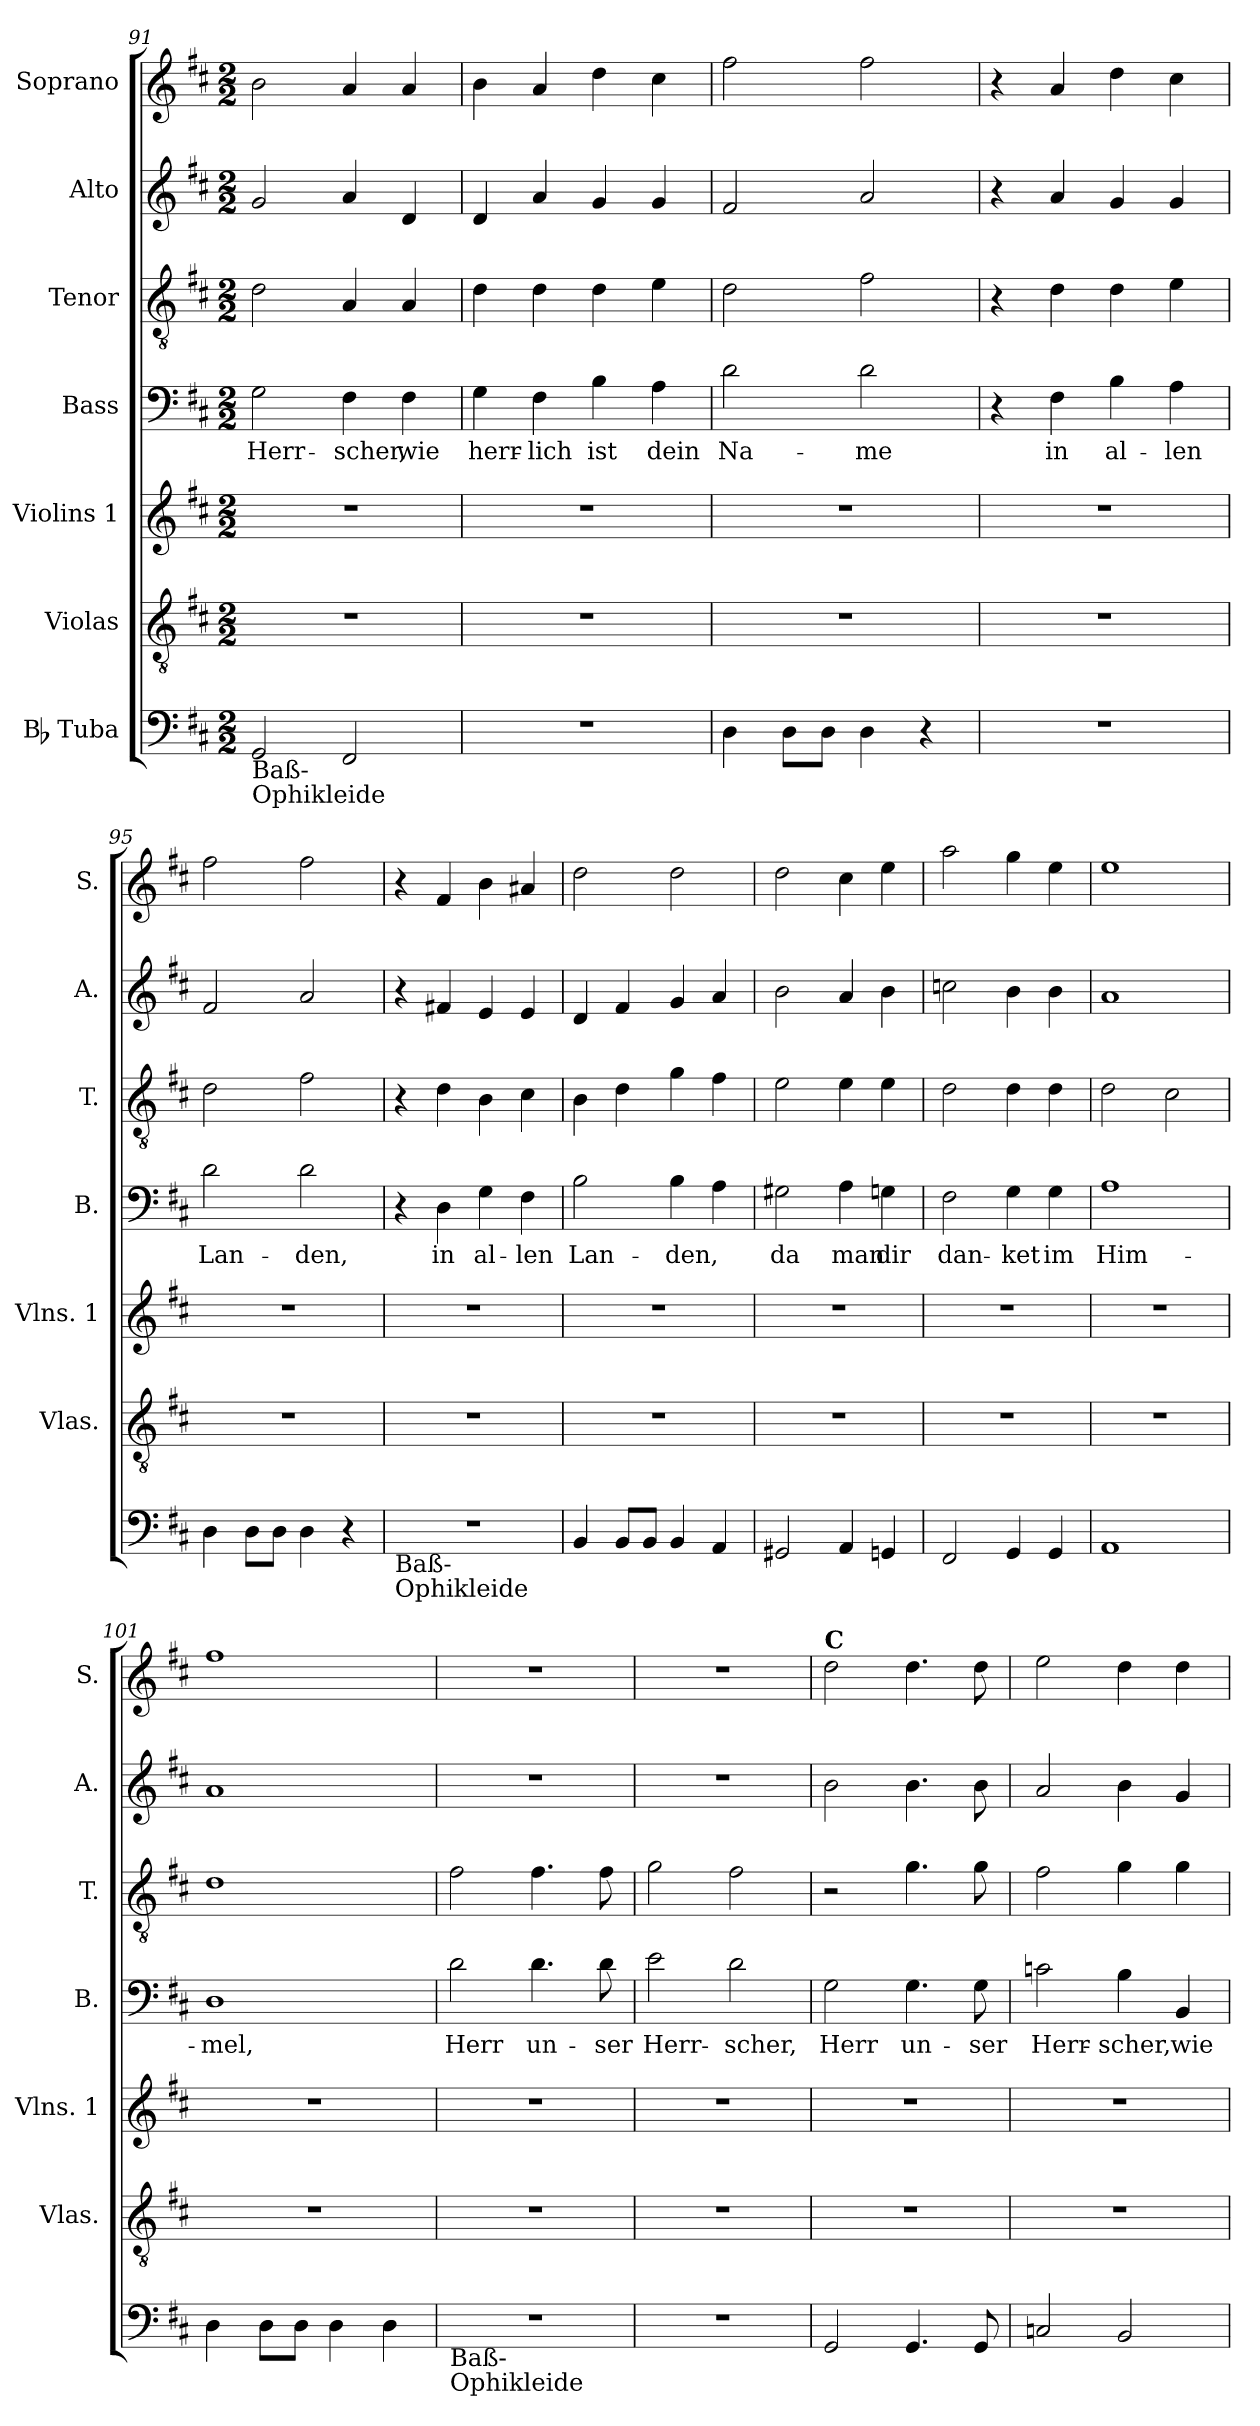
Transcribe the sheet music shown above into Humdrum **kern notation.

**kern	**kern	**kern	**kern	**text	**kern	**kern	**kern
*part7	*part6	*part5	*part4	*part4	*part3	*part2	*part1
*staff7	*staff6	*staff5	*staff4	*staff4	*staff3	*staff2	*staff1
*I"Bb Tuba	*I"Violas	*I"Violins 1	*I"Bass	*	*I"Tenor	*I"Alto	*I"Soprano
*	*I'Vlas.	*I'Vlns. 1	*I'B.	*	*I'T.	*I'A.	*I'S.
*clefF4	*clefGv2	*clefG2	*clefF4	*	*clefGv2	*clefG2	*clefG2
*k[f#c#]	*k[f#c#]	*k[f#c#]	*k[f#c#]	*	*k[f#c#]	*k[f#c#]	*k[f#c#]
*M2/2	*M2/2	*M2/2	*M2/2	*	*M2/2	*M2/2	*M2/2
=91	=91	=91	=91	=91	=91	=91	=91
!LO:TX:b:t=Baß-	!	!	!	!	!	!	!
!LO:TX:b:t=Ophikleide	!	!	!	!	!	!	!
2GG/	1r	1r	2G\	Herr-	2d\	2g/	2b\
2FF#/	.	.	4F#\	-scher,	4A/	4a/	4a/
.	.	.	4F#\	wie	4A/	4d/	4a/
=92	=92	=92	=92	=92	=92	=92	=92
1r	1r	1r	4G\	herr-	4d\	4d/	4b\
.	.	.	4F#\	-lich	4d\	4a/	4a/
.	.	.	4B\	ist	4d\	4g/	4dd\
.	.	.	4A\	dein	4e\	4g/	4cc#\
=93	=93	=93	=93	=93	=93	=93	=93
4D\	1r	1r	2d\	Na-	2d\	2f#/	2ff#\
8D\L	.	.	.	.	.	.	.
8D\J	.	.	.	.	.	.	.
4D\	.	.	2d\	-me	2f#\	2a/	2ff#\
4r	.	.	.	.	.	.	.
=94	=94	=94	=94	=94	=94	=94	=94
1r	1r	1r	4r	.	4r	4r	4r
.	.	.	4F#\	in	4d\	4a/	4a/
.	.	.	4B\	al-	4d\	4g/	4dd\
.	.	.	4A\	-len	4e\	4g/	4cc#\
!!LO:PB:g=z
=95	=95	=95	=95	=95	=95	=95	=95
4D\	1r	1r	2d\	Lan-	2d\	2f#/	2ff#\
8D\L	.	.	.	.	.	.	.
8D\J	.	.	.	.	.	.	.
4D\	.	.	2d\	-den,	2f#\	2a/	2ff#\
4r	.	.	.	.	.	.	.
=96	=96	=96	=96	=96	=96	=96	=96
!LO:TX:b:t=Baß-	!	!	!	!	!	!	!
!LO:TX:b:t=Ophikleide	!	!	!	!	!	!	!
1r	1r	1r	4r	.	4r	4r	4r
.	.	.	4D\	in	4d\	4f#X/	4f#/
.	.	.	4G\	al-	4B\	4e/	4b\
.	.	.	4F#\	-len	4c#\	4e/	4a#X/
=97	=97	=97	=97	=97	=97	=97	=97
4BB/	1r	1r	2B\	Lan-	4B\	4d/	2dd\
8BB/L	.	.	.	.	4d\	4f#/	.
8BB/J	.	.	.	.	.	.	.
4BB/	.	.	4B\	-den,	4g\	4g/	2dd\
4AA/	.	.	4A\	.	4f#\	4a/	.
=98	=98	=98	=98	=98	=98	=98	=98
2GG#X/	1r	1r	2G#X\	da	2e\	2b\	2dd\
4AA/	.	.	4A\	man	4e\	4a/	4cc#\
4GGn/	.	.	4Gn\	dir	4e\	4b\	4ee\
=99	=99	=99	=99	=99	=99	=99	=99
2FF#/	1r	1r	2F#\	dan-	2d\	2ccn\	2aa\
4GG/	.	.	4G\	-ket	4d\	4b\	4gg\
4GG/	.	.	4G\	im	4d\	4b\	4ee\
=100	=100	=100	=100	=100	=100	=100	=100
1AA	1r	1r	1A	Him-	2d\	1a	1ee
.	.	.	.	.	2c#\	.	.
!!LO:LB:g=z
=101	=101	=101	=101	=101	=101	=101	=101
4D\	1r	1r	1D	-mel,	1d	1a	1ff#
8D\L	.	.	.	.	.	.	.
8D\J	.	.	.	.	.	.	.
4D\	.	.	.	.	.	.	.
4D\	.	.	.	.	.	.	.
=102	=102	=102	=102	=102	=102	=102	=102
!LO:TX:b:t=Baß-	!	!	!	!	!	!	!
!LO:TX:b:t=Ophikleide	!	!	!	!	!	!	!
1r	1r	1r	2d\	Herr	2f#\	1r	1r
.	.	.	4.d\	un-	4.f#\	.	.
.	.	.	8d\	-ser	8f#\	.	.
=103	=103	=103	=103	=103	=103	=103	=103
1r	1r	1r	2e\	Herr-	2g\	1r	1r
.	.	.	2d\	-scher,	2f#\	.	.
=104	=104	=104	=104	=104	=104	=104	=104
!	!	!	!	!	!	!	!LO:TX:a:B:t=C
2GG/	1r	1r	2G\	Herr	2r	2b\	2dd\
4.GG/	.	.	4.G\	un-	4.g\	4.b\	4.dd\
8GG/	.	.	8G\	-ser	8g\	8b\	8dd\
=105	=105	=105	=105	=105	=105	=105	=105
2Cn/	1r	1r	2cn\	Herr-	2f#\	2a/	2ee\
2BB/	.	.	4B\	-scher,	4g\	4b\	4dd\
.	.	.	4BB/	wie	4g\	4g/	4dd\
=	=	=	=	=	=	=	=
*-	*-	*-	*-	*-	*-	*-	*-
